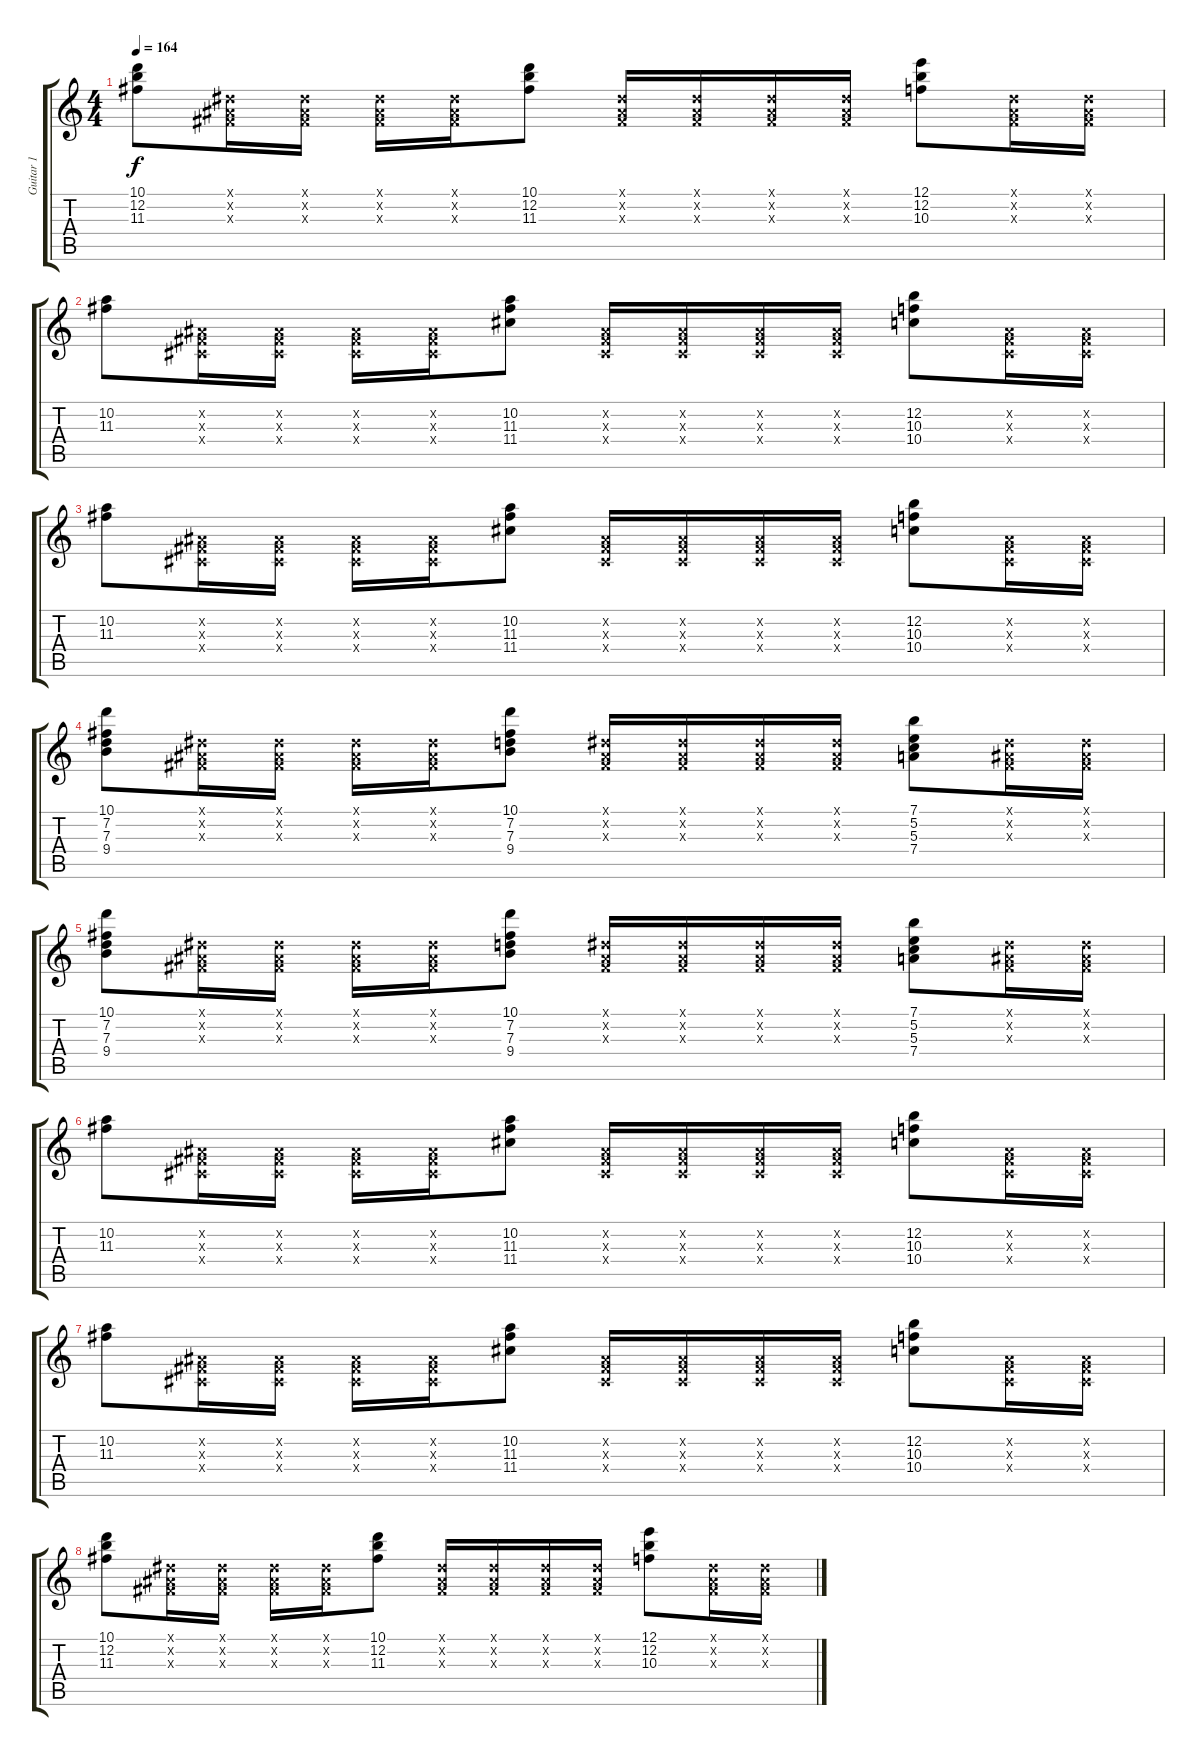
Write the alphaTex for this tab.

\track ("Guitar 1" "Guitar 1") {instrument distortionguitar}
\staff {score tabs}
\tuning (E4 B3 G3 D3 A2 E2) {hide}
\ts (4 4)
\tempo 164
\clef g2
\ks c
(10.1 12.2 11.3).8{dy f} (-1.1{x} -1.2{x} -1.3{x}).16 (-1.1{x} -1.2{x} -1.3{x}).16 (-1.1{x} -1.2{x} -1.3{x}).16 (-1.1{x} -1.2{x} -1.3{x}).16 (10.1 12.2 11.3).8 (-1.1{x} -1.2{x} -1.3{x}).16 (-1.1{x} -1.2{x} -1.3{x}).16 (-1.1{x} -1.2{x} -1.3{x}).16 (-1.1{x} -1.2{x} -1.3{x}).16 (12.1 12.2 10.3).8 (-1.1{x} -1.2{x} -1.3{x}).16 (-1.1{x} -1.2{x} -1.3{x}).16 |
(10.2 11.3).8 (-1.2{x} -1.3{x} -1.4{x}).16 (-1.2{x} -1.3{x} -1.4{x}).16 (-1.2{x} -1.3{x} -1.4{x}).16 (-1.2{x} -1.3{x} -1.4{x}).16 (10.2 11.3 11.4).8 (-1.2{x} -1.3{x} -1.4{x}).16 (-1.2{x} -1.3{x} -1.4{x}).16 (-1.2{x} -1.3{x} -1.4{x}).16 (-1.2{x} -1.3{x} -1.4{x}).16 (12.2 10.3 10.4).8 (-1.2{x} -1.3{x} -1.4{x}).16 (-1.2{x} -1.3{x} -1.4{x}).16 |
(10.2 11.3).8 (-1.2{x} -1.3{x} -1.4{x}).16 (-1.2{x} -1.3{x} -1.4{x}).16 (-1.2{x} -1.3{x} -1.4{x}).16 (-1.2{x} -1.3{x} -1.4{x}).16 (10.2 11.3 11.4).8 (-1.2{x} -1.3{x} -1.4{x}).16 (-1.2{x} -1.3{x} -1.4{x}).16 (-1.2{x} -1.3{x} -1.4{x}).16 (-1.2{x} -1.3{x} -1.4{x}).16 (12.2 10.3 10.4).8 (-1.2{x} -1.3{x} -1.4{x}).16 (-1.2{x} -1.3{x} -1.4{x}).16 |
(10.1 7.2 7.3 9.4).8 (-1.1{x} -1.2{x} -1.3{x}).16 (-1.1{x} -1.2{x} -1.3{x}).16 (-1.1{x} -1.2{x} -1.3{x}).16 (-1.1{x} -1.2{x} -1.3{x}).16 (10.1 7.2 7.3 9.4).8 (-1.1{x} -1.2{x} -1.3{x}).16 (-1.1{x} -1.2{x} -1.3{x}).16 (-1.1{x} -1.2{x} -1.3{x}).16 (-1.1{x} -1.2{x} -1.3{x}).16 (7.1 5.2 5.3 7.4).8 (-1.1{x} -1.2{x} -1.3{x}).16 (-1.1{x} -1.2{x} -1.3{x}).16 |
(10.1 7.2 7.3 9.4).8 (-1.1{x} -1.2{x} -1.3{x}).16 (-1.1{x} -1.2{x} -1.3{x}).16 (-1.1{x} -1.2{x} -1.3{x}).16 (-1.1{x} -1.2{x} -1.3{x}).16 (10.1 7.2 7.3 9.4).8 (-1.1{x} -1.2{x} -1.3{x}).16 (-1.1{x} -1.2{x} -1.3{x}).16 (-1.1{x} -1.2{x} -1.3{x}).16 (-1.1{x} -1.2{x} -1.3{x}).16 (7.1 5.2 5.3 7.4).8 (-1.1{x} -1.2{x} -1.3{x}).16 (-1.1{x} -1.2{x} -1.3{x}).16 |
(10.2 11.3).8 (-1.2{x} -1.3{x} -1.4{x}).16 (-1.2{x} -1.3{x} -1.4{x}).16 (-1.2{x} -1.3{x} -1.4{x}).16 (-1.2{x} -1.3{x} -1.4{x}).16 (10.2 11.3 11.4).8 (-1.2{x} -1.3{x} -1.4{x}).16 (-1.2{x} -1.3{x} -1.4{x}).16 (-1.2{x} -1.3{x} -1.4{x}).16 (-1.2{x} -1.3{x} -1.4{x}).16 (12.2 10.3 10.4).8 (-1.2{x} -1.3{x} -1.4{x}).16 (-1.2{x} -1.3{x} -1.4{x}).16 |
(10.2 11.3).8 (-1.2{x} -1.3{x} -1.4{x}).16 (-1.2{x} -1.3{x} -1.4{x}).16 (-1.2{x} -1.3{x} -1.4{x}).16 (-1.2{x} -1.3{x} -1.4{x}).16 (10.2 11.3 11.4).8 (-1.2{x} -1.3{x} -1.4{x}).16 (-1.2{x} -1.3{x} -1.4{x}).16 (-1.2{x} -1.3{x} -1.4{x}).16 (-1.2{x} -1.3{x} -1.4{x}).16 (12.2 10.3 10.4).8 (-1.2{x} -1.3{x} -1.4{x}).16 (-1.2{x} -1.3{x} -1.4{x}).16 |
(10.1 12.2 11.3).8 (-1.1{x} -1.2{x} -1.3{x}).16 (-1.1{x} -1.2{x} -1.3{x}).16 (-1.1{x} -1.2{x} -1.3{x}).16 (-1.1{x} -1.2{x} -1.3{x}).16 (10.1 12.2 11.3).8 (-1.1{x} -1.2{x} -1.3{x}).16 (-1.1{x} -1.2{x} -1.3{x}).16 (-1.1{x} -1.2{x} -1.3{x}).16 (-1.1{x} -1.2{x} -1.3{x}).16 (12.1 12.2 10.3).8 (-1.1{x} -1.2{x} -1.3{x}).16 (-1.1{x} -1.2{x} -1.3{x}).16
